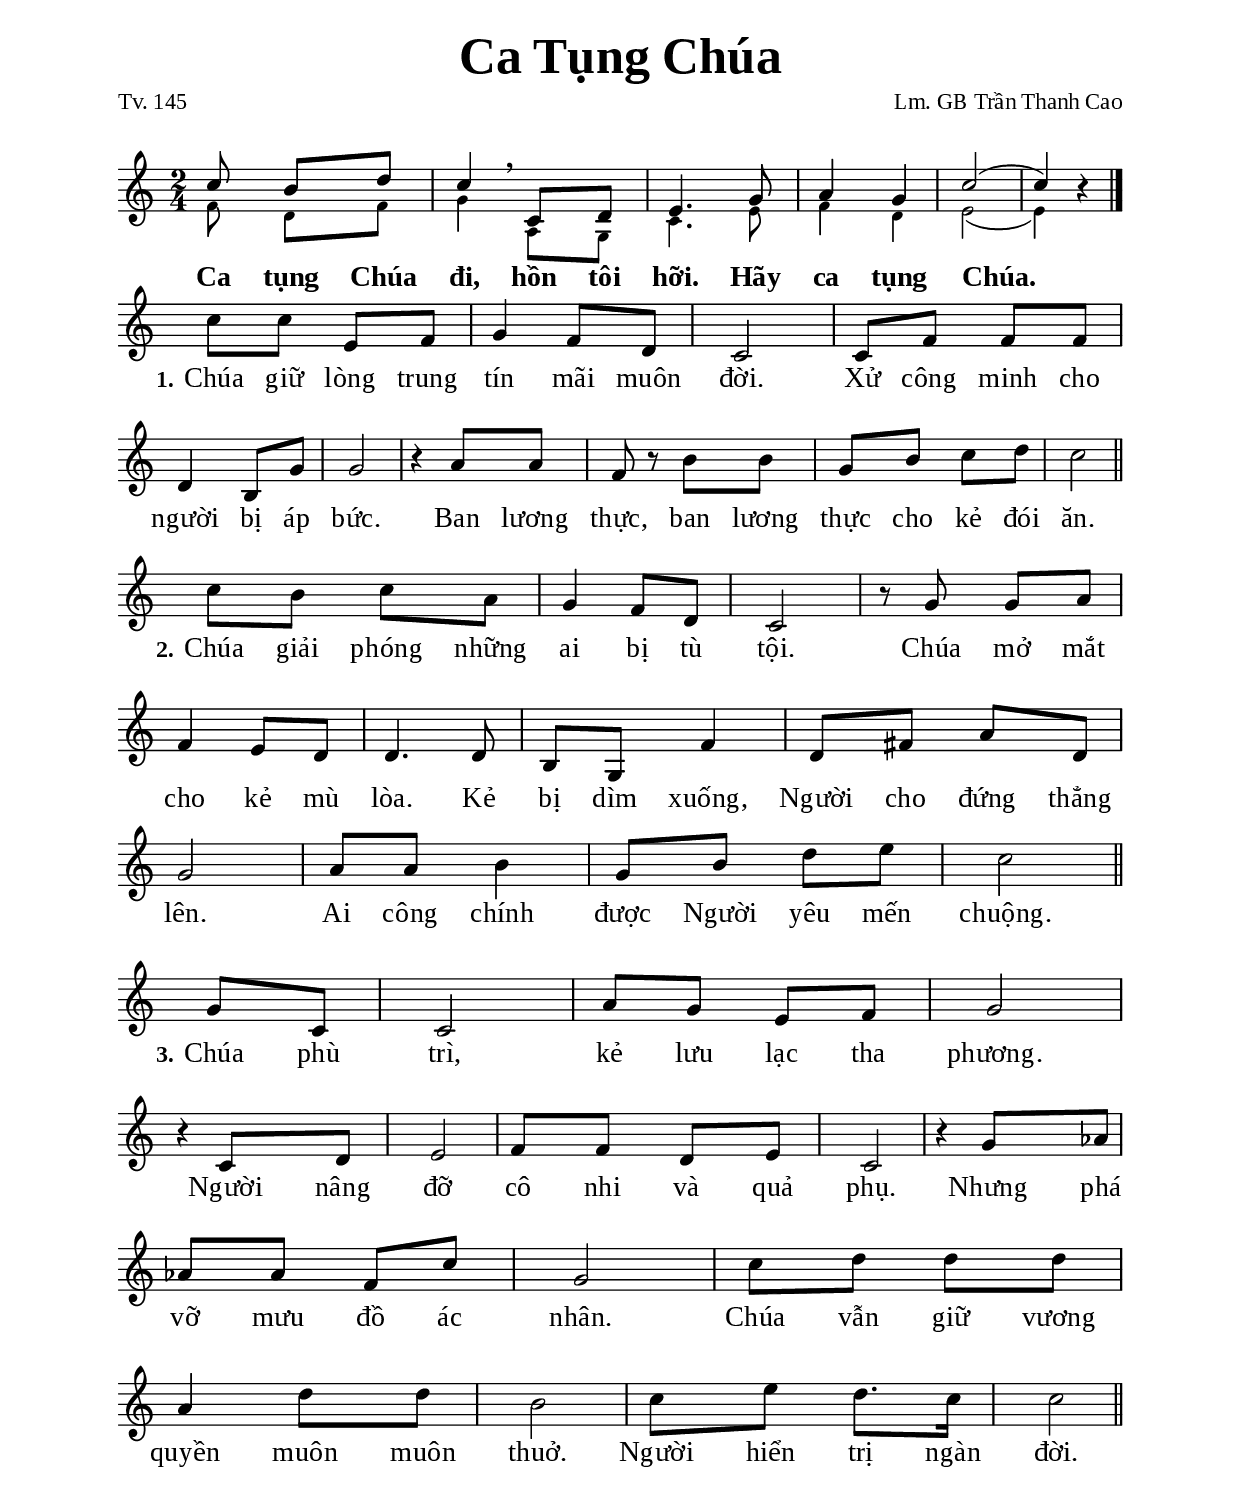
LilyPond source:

% Cài đặt chung
\version "2.22.1"
\include "english.ly"

\header {
  title = \markup { \fontsize #3 "Ca Tụng Chúa" }
  poet = "Tv. 145"
  composer = "Lm. GB Trần Thanh Cao"
  arranger = " "
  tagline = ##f
}

\paper {
  #(set-paper-size "a4")
  top-margin = 10\mm
  bottom-margin = 10\mm
  left-margin = 20\mm
  right-margin = 20\mm
  indent = #0
  #(define fonts
    (make-pango-font-tree
      "Liberation Serif"
      "Liberation Serif"
      "Liberation Serif"
      (/ 20 20)))
  page-count = #1
  system-system-spacing = #'((basic-distance . 13))
  score-system-spacing = #'((basic-distance . 13))
}

% Nhạc điệp khúc
nhacDiepKhucSop = \relative c'' {
  \partial 4. c8 b d |
  c4 \breathe c,8 d |
  e4. g8 |
  a4 g |
  c2 ( |
  c4) r \bar "|."
}

nhacDiepKhucBass = \relative c' {
  \partial 4. f8 d f |
  g4 a,8 g |
  c4. e8 |
  f4 d |
  e2 ( |
  e4) r
}

% Nhạc phiên khúc
nhacPhienKhucMot = \relative c'' {
  c8 c e, f |
  g4 f8 d |
  c2 |
  c8 f f f |
  d4 b8 g' |
  g2 |
  r4 a8 a |
  f r b b |
  g b c d |
  c2 \bar "||"
}

nhacPhienKhucHai = \relative c'' {
  c8 b c a |
  g4 f8 d |
  c2 |
  r8 g' g a |
  f4 e8 d |
  d4. d8 |
  b g f'4 |
  d8 fs a d, |
  g2 |
  a8 a b4 |
  g8 b d e |
  c2 \bar "||"
}

nhacPhienKhucBa = \relative c'' {
  \partial 4 g8 c, |
  c2 |
  a'8 g e f |
  g2 |
  r4 c,8 d |
  e2 |
  f8 f d e |
  c2 |
  r4 g'8 af |
  af af f c' |
  g2 |
  c8 d d d |
  a4 d8 d |
  b2 |
  c8 e d8. c16 |
  c2 \bar "||"
}

% Lời điệp khúc
loiDiepKhuc = \lyricmode {
  Ca tụng Chúa đi, hồn tôi hỡi.
  Hãy ca tụng Chúa.
}

% Lời phiên khúc
loiPhienKhucMot = \lyricmode {
  \set stanza = #"1."
  Chúa giữ lòng trung tín mãi muôn đời.
  Xử công minh cho người bị áp bức.
  Ban lương thực, ban lương thực cho kẻ đói ăn.
}

loiPhienKhucHai = \lyricmode {
  \set stanza = #"2."
  Chúa giải phóng những ai bị tù tội.
  Chúa mở mắt cho kẻ mù lòa.
  Kẻ bị dìm xuống, Người cho đứng thẳng lên.
  Ai công chính được Người yêu mến chuộng.
}

loiPhienKhucBa = \lyricmode {
  \set stanza = #"3."
  Chúa phù trì, kẻ lưu lạc tha phương.
  Người nâng đỡ cô nhi và quả phụ.
  Nhưng phá vỡ mưu đồ ác nhân.
  Chúa vẫn giữ vương quyền muôn muôn thuở.
  Người hiển trị ngàn đời.
}

% Dàn trang
\score {
  \new ChoirStaff <<
    \new Staff = diepKhuc \with {
        \consists "Merge_rests_engraver"
        %\magnifyStaff #(magstep +1)
      }
      <<
      \new Voice = beSop {
        \voiceOne \key c \major \time 2/4 \nhacDiepKhucSop
      }
      \new Voice = beBas {
        \override NoteHead.font-size = #-2
        \voiceTwo \key c \major \time 2/4 \nhacDiepKhucBass
      }
    >>
    \new Lyrics \lyricsto beSop \loiDiepKhuc
  >>
  \layout {
    ragged-last = ##f
    \override Lyrics.LyricText.font-series = #'bold
    \override Lyrics.LyricText.font-size = #+2
    \override Lyrics.LyricSpace.minimum-distance = #3
    \override Score.BarNumber.break-visibility = ##(#f #f #f)
    \override Score.SpacingSpanner.uniform-stretching = ##t
  }
}

\score {
  \new ChoirStaff <<
    \new Staff = phienKhuc \with {
        %\magnifyStaff #(magstep +1)
      }
      <<
      \new Voice = beSop {
        \key c \major \time 2/4 \nhacPhienKhucMot
      }
    >>
    \new Lyrics \lyricsto beSop \loiPhienKhucMot
  >>
  \layout {
    \override Staff.TimeSignature.transparent = ##t
    \override Lyrics.LyricText.font-size = #+2
    \override Lyrics.LyricSpace.minimum-distance = #2
    \override Score.BarNumber.break-visibility = ##(#f #f #f)
    \override Score.SpacingSpanner.uniform-stretching = ##t
  }
}

\score {
  \new ChoirStaff <<
    \new Staff = phienKhuc \with {
        %\magnifyStaff #(magstep +1)
      }
      <<
      \new Voice = beSop {
        \key c \major \time 2/4 \nhacPhienKhucHai
      }
    >>
    \new Lyrics \lyricsto beSop \loiPhienKhucHai
  >>
  \layout {
    \override Staff.TimeSignature.transparent = ##t
    \override Lyrics.LyricText.font-size = #+2
    \override Lyrics.LyricSpace.minimum-distance = #3
    \override Score.BarNumber.break-visibility = ##(#f #f #f)
    \override Score.SpacingSpanner.uniform-stretching = ##t
  }
}

\score {
  \new ChoirStaff <<
    \new Staff = phienKhuc \with {
        %\magnifyStaff #(magstep +1)
      }
      <<
      \new Voice = beSop {
        \key c \major \time 2/4 \nhacPhienKhucBa
      }
    >>
    \new Lyrics \lyricsto beSop \loiPhienKhucBa
  >>
  \layout {
    \override Staff.TimeSignature.transparent = ##t
    \override Lyrics.LyricText.font-size = #+2
    \override Lyrics.LyricSpace.minimum-distance = #5
    \override Score.BarNumber.break-visibility = ##(#f #f #f)
    \override Score.SpacingSpanner.uniform-stretching = ##t
  }
}
